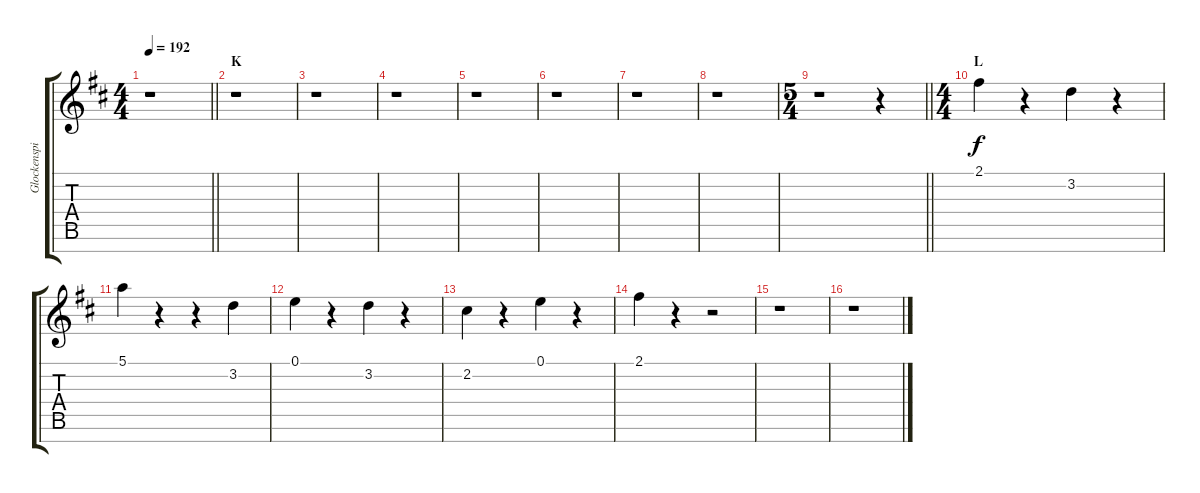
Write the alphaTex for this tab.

\track ("Glockenspiel" "Glockenspi") {instrument vibraphone}
\staff {score tabs}
\tuning (E5 B4 G4 D4 A3 E3 B2) {hide}
\ts (4 4)
\tempo 192
\clef g2
\barLineRight lightlight
\ks d
r.1{dy f} |
\section ("" "K")
r.1 |
r.1 |
r.1 |
r.1 |
r.1 |
r.1 |
r.1 |
\ts (5 4)
\barLineRight lightlight
r.1 r.4 |
\ts (4 4)
\section ("" "L")
2.1.4{instrument glockenspiel} r.4 3.2.4 r.4 |
5.1.4 r.4 r.4 3.2.4 |
0.1.4 r.4 3.2.4 r.4 |
2.2.4 r.4 0.1.4 r.4 |
2.1.4 r.4 r.2 |
r.1 |
r.1
